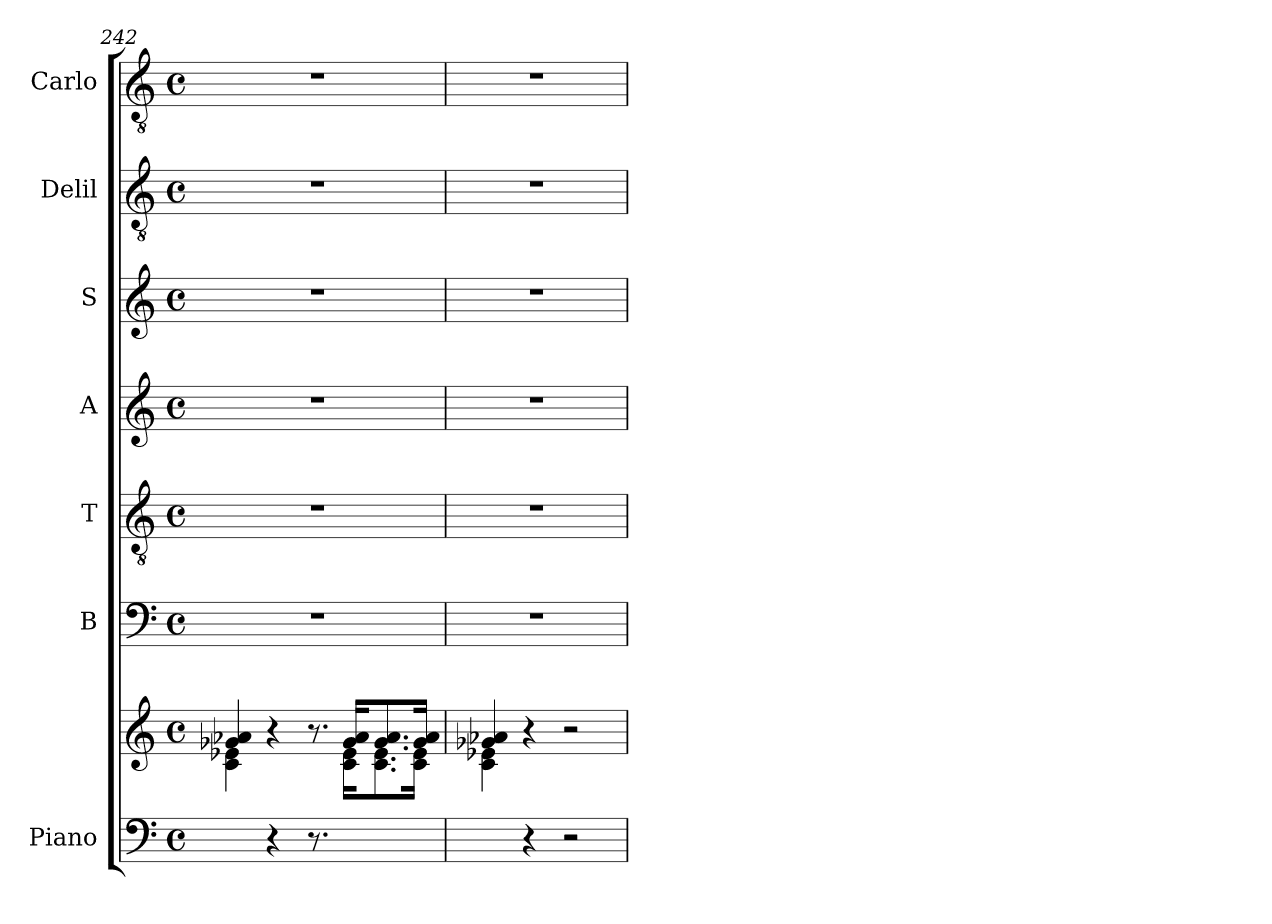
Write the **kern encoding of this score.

**kern	**kern	**kern	**kern	**kern	**kern	**kern	**kern
*part7	*part7	*part6	*part5	*part4	*part3	*part2	*part1
*staff8	*staff7	*staff6	*staff5	*staff4	*staff3	*staff2	*staff1
*I"Piano	*	*I"B	*I"T	*I"A	*I"S	*I"Delil	*I"Carlo
*I'Pno	*	*I'B	*I'T	*I'A	*I'S	*	*
*clefF4	*clefG2	*clefF4	*clefGv2	*clefG2	*clefG2	*clefGv2	*clefGv2
*k[]	*k[]	*k[]	*k[]	*k[]	*k[]	*k[]	*k[]
*M4/4	*M4/4	*M4/4	*M4/4	*M4/4	*M4/4	*M4/4	*M4/4
*met(c)	*met(c)	*met(c)	*met(c)	*met(c)	*met(c)	*met(c)	*met(c)
=242	=242	=242	=242	=242	=242	=242	=242
*	*^	*	*	*	*	*	*
4ryy	4g-X/ 4a-X/	4c\ 4e-X\	1r	1r	1r	1r	1r	1r
4r	4r	4..ryy	.	.	.	.	.	.
8.r	8.r	.	.	.	.	.	.	.
4ryy	16g-/ 16a-/KL	16c\ 16e-\KL	.	.	.	.	.	.
.	8.g-/ 8.a-/	8.c\ 8.e-\	.	.	.	.	.	.
16ryy	16g-/ 16a-/Jk	16c\ 16e-\Jk	.	.	.	.	.	.
=243	=243	=243	=243	=243	=243	=243	=243	=243
4ryy	4g-X/ 4a-X/	4c\ 4e-X\	1r	1r	1r	1r	1r	1r
4r	4r	2.ryy	.	.	.	.	.	.
2r	2r	.	.	.	.	.	.	.
*	*v	*v	*	*	*	*	*	*
=	=	=	=	=	=	=	=
*-	*-	*-	*-	*-	*-	*-	*-
